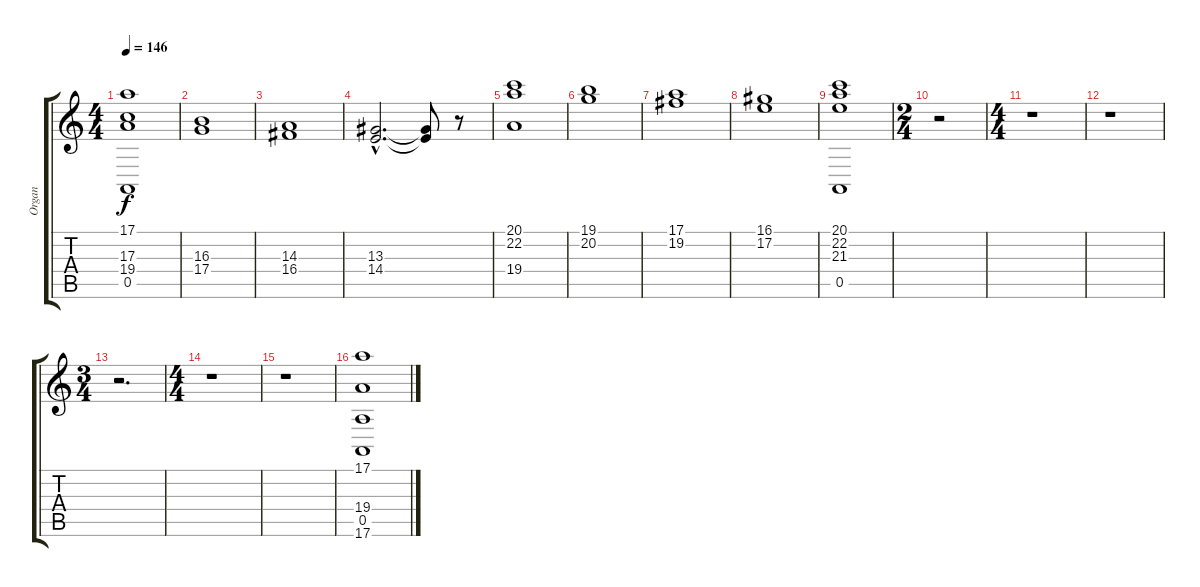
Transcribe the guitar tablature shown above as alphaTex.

\track ("Organ" "Organ") {instrument churchorgan}
\staff {score tabs}
\tuning (E4 B3 G3 D3 A2 E2) {hide}
\ts (4 4)
\tempo 146
\clef g2
\ks c
(17.1 17.3 19.4 0.5).1{dy f} |
(16.3 17.4).1 |
(14.3 16.4).1 |
(13.3{hac} 14.4{hac}).2{d} (13.3{t} 14.4{t}).8 r.8 |
(20.1 22.2 19.4).1 |
(19.1 20.2).1 |
(17.1 19.2).1 |
(16.1 17.2).1 |
(20.1 22.2 21.3 0.5).1 |
\ts (2 4)
r.2 |
\ts (4 4)
r.1 |
r.1 |
\ts (3 4)
r.2{d} |
\ts (4 4)
r.1 |
r.1 |
(17.1 19.4 0.5 17.6).1
